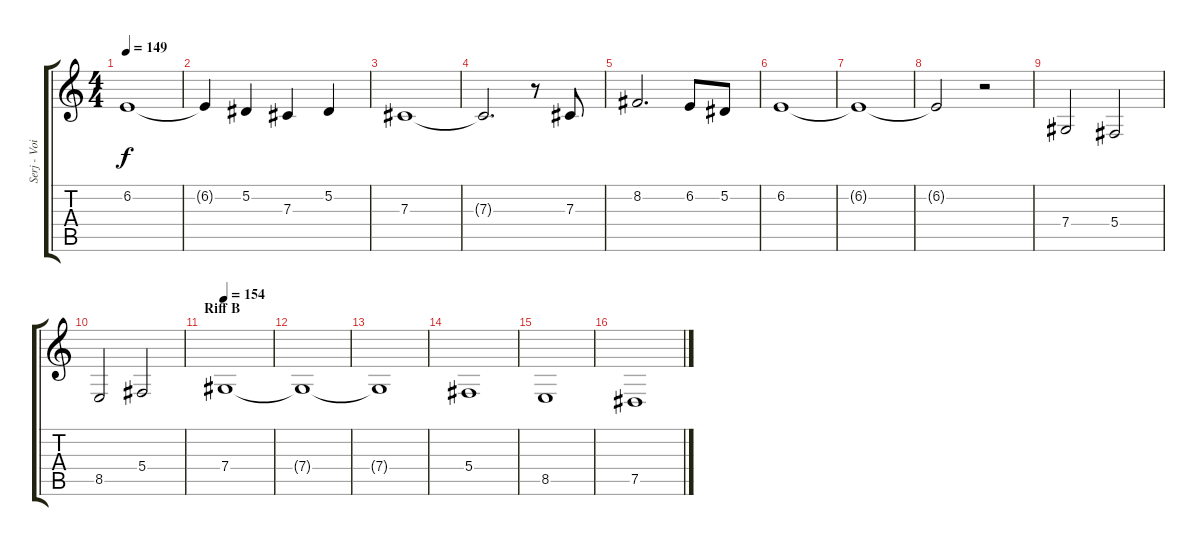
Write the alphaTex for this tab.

\track ("Serj - Voice" "Serj - Voi") {instrument synthvoice}
\staff {score tabs}
\tuning (Eb4 Bb3 Gb3 Db3 Ab2 Db2) {hide}
\ts (4 4)
\tempo 149
\clef g2
\ks c
6.2.1{dy f} |
6.2{t}.4 5.2.4 7.3.4 5.2.4 |
7.3.1 |
7.3{t}.2{d} r.8 7.3.8 |
8.2.2{d} 6.2.8 5.2.8 |
6.2.1 |
6.2{t}.1 |
6.2{t}.2 r.2 |
7.4.2{volume 16 instrument tenorsax} 5.4.2 |
8.5.2 5.4.2 |
\section ("" "Riff B")
\tempo 154
7.4.1 |
7.4{t}.1 |
7.4{t}.1 |
5.4.1 |
8.5.1 |
7.5.1
